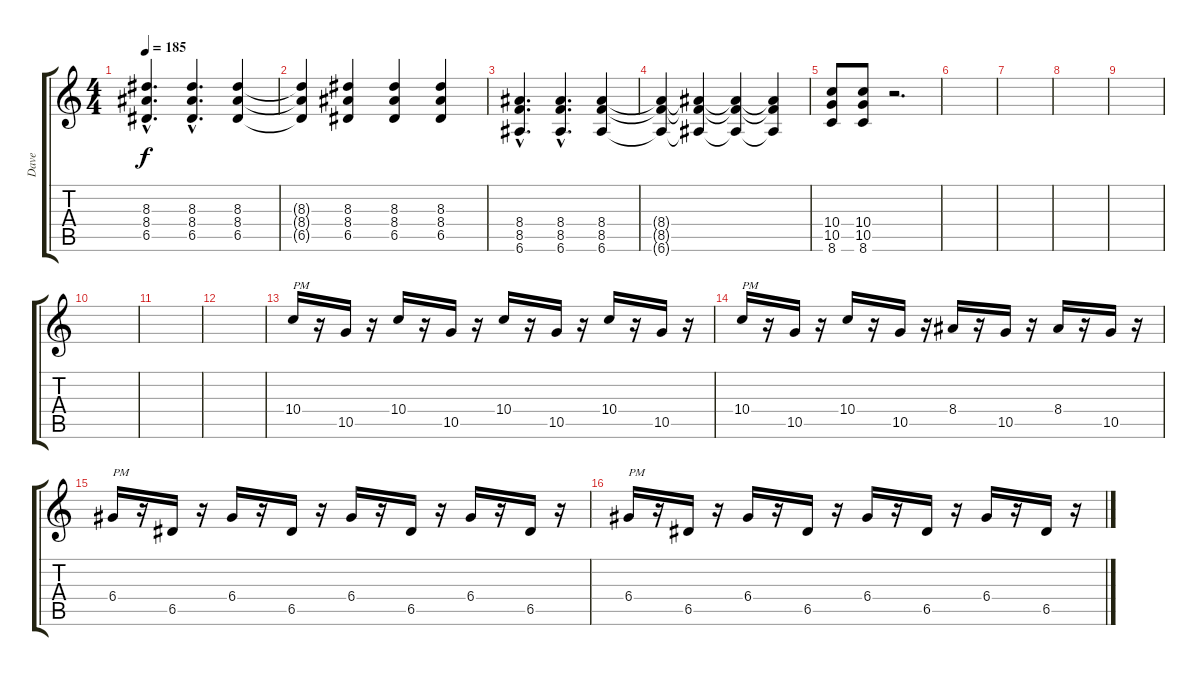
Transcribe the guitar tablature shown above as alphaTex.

\track ("Dave" "Dave") {instrument distortionguitar}
\staff {score tabs}
\tuning (E4 B3 G3 D3 A2 E2) {hide}
\ts (4 4)
\tempo 185
\clef g2
\ks c
(8.3{hac} 8.4{hac} 6.5{hac}).4{d dy f} (8.3{hac} 8.4{hac} 6.5{hac}).4{d} (8.3 8.4 6.5).4 |
(8.3{t} 8.4{t} 6.5{t}).4 (8.3 8.4 6.5).4 (8.3 8.4 6.5).4 (8.3 8.4 6.5).4 |
(8.4{hac} 8.5{hac} 6.6{hac}).4{d} (8.4{hac} 8.5{hac} 6.6{hac}).4{d} (8.4 8.5 6.6).4 |
(8.4{t} 8.5{t} 6.6{t}).4 (8.4{t} 8.5{t} 6.6{t}).4 (8.4{t} 8.5{t} 6.6{t}).4 (8.4{t} 8.5{t} 6.6{t}).4 |
(10.4 10.5 8.6).8 (10.4 10.5 8.6).8 r.2{d} |
|
|
|
|
|
|
|
10.4.16{txt "PM"} r.16 10.5.16 r.16 10.4.16 r.16 10.5.16 r.16 10.4.16 r.16 10.5.16 r.16 10.4.16 r.16 10.5.16 r.16 |
10.4.16{txt "PM"} r.16 10.5.16 r.16 10.4.16 r.16 10.5.16 r.16 8.4.16 r.16 10.5.16 r.16 8.4.16 r.16 10.5.16 r.16 |
6.4.16{txt "PM"} r.16 6.5.16 r.16 6.4.16 r.16 6.5.16 r.16 6.4.16 r.16 6.5.16 r.16 6.4.16 r.16 6.5.16 r.16 |
6.4.16{txt "PM"} r.16 6.5.16 r.16 6.4.16 r.16 6.5.16 r.16 6.4.16 r.16 6.5.16 r.16 6.4.16 r.16 6.5.16 r.16
